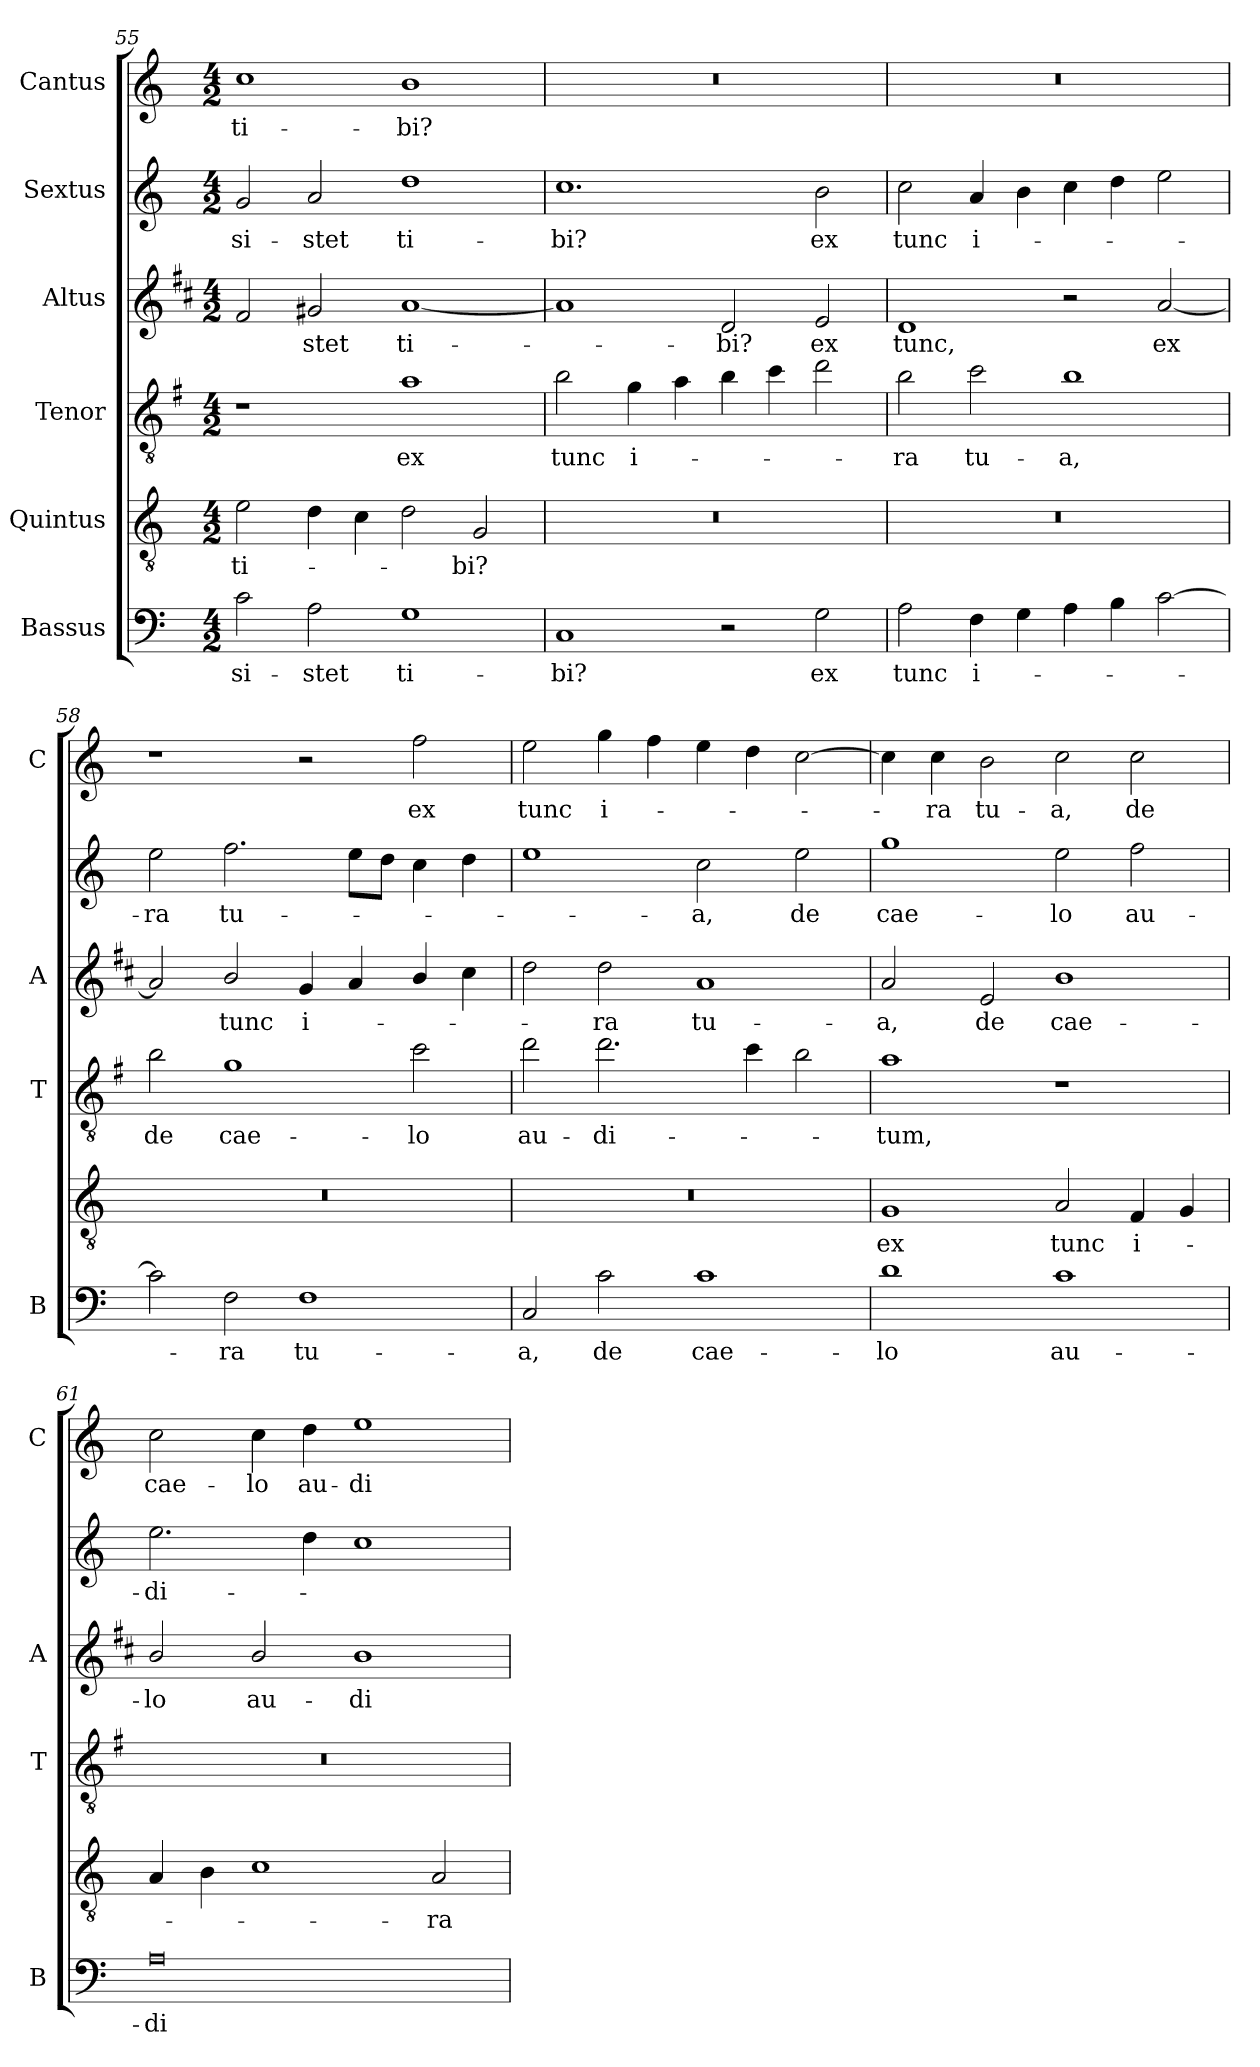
**kern	**text	**kern	**text	**kern	**text	**kern	**text	**kern	**text	**kern	**text
*part6	*part6	*part5	*part5	*part4	*part4	*part3	*part3	*part2	*part2	*part1	*part1
*staff6	*staff6	*staff5	*staff5	*staff4	*staff4	*staff3	*staff3	*staff2	*staff2	*staff1	*staff1
*I"Bassus	*	*I"Quintus	*	*I"Tenor	*	*I"Altus	*	*I"Sextus	*	*I"Cantus	*
*I'B	*	*	*	*I'T	*	*I'A	*	*	*	*I'C	*
*clefF4	*	*clefGv2	*	*clefGv2	*	*clefG2	*	*clefG2	*	*clefG2	*
*	*	*	*	*ITrd4c7	*	*ITrd1c2	*	*	*	*	*
*k[]	*	*k[]	*	*k[]	*	*k[]	*	*k[]	*	*k[]	*
*C:	*	*C:	*	*C:	*	*C:	*	*C:	*	*C:	*
*M4/2	*	*M4/2	*	*M4/2	*	*M4/2	*	*M4/2	*	*M4/2	*
=55	=55	=55	=55	=55	=55	=55	=55	=55	=55	=55	=55
!	!LO:LY:b	!	!LO:LY:b	!	!	!	!	!	!LO:LY:b	!	!LO:LY:b
2c\	-si-	2e\	ti-	1r	.	2e/	.	2g/	-si-	1cc	ti-
!	!LO:LY:b	!	!	!	!	!	!LO:LY:b	!	!LO:LY:b	!	!
2A\	-stet	4d\	.	.	.	2f#X/	-stet	2a/	-stet	.	.
.	.	4c\	.	.	.	.	.	.	.	.	.
!	!LO:LY:b	!	!	!	!LO:LY:b	!	!LO:LY:b	!	!LO:LY:b	!	!LO:LY:b
1G	ti-	2d\	.	1d	ex	[1g	ti-	1dd	ti-	1b	-bi?
!	!	!	!LO:LY:b	!	!	!	!	!	!	!	!
.	.	2G/	-bi?	.	.	.	.	.	.	.	.
=56	=56	=56	=56	=56	=56	=56	=56	=56	=56	=56	=56
!	!LO:LY:b	!	!	!	!LO:LY:b	!	!	!	!LO:LY:b	!	!
1C	-bi?	0r	.	2e\	tunc	1g]	.	1.cc	-bi?	0r	.
!	!	!	!	!	!LO:LY:b	!	!	!	!	!	!
.	.	.	.	4c\	i-	.	.	.	.	.	.
.	.	.	.	4d\	.	.	.	.	.	.	.
!	!	!	!	!	!	!	!LO:LY:b	!	!	!	!
2r	.	.	.	4e\	.	2c/	-bi?	.	.	.	.
.	.	.	.	4f\	.	.	.	.	.	.	.
!	!LO:LY:b	!	!	!	!	!	!LO:LY:b	!	!LO:LY:b	!	!
2G\	ex	.	.	2g\	.	2d/	ex	2b\	ex	.	.
=57	=57	=57	=57	=57	=57	=57	=57	=57	=57	=57	=57
!	!LO:LY:b	!	!	!	!LO:LY:b	!	!LO:LY:b	!	!LO:LY:b	!	!
2A\	tunc	0r	.	2e\	-ra	1c	tunc,	2cc\	tunc	0r	.
!	!LO:LY:b	!	!	!	!LO:LY:b	!	!	!	!LO:LY:b	!	!
4F\	i-	.	.	2f\	tu-	.	.	4a/	i-	.	.
4G\	.	.	.	.	.	.	.	4b\	.	.	.
!	!	!	!	!	!LO:LY:b	!	!	!	!	!	!
4A\	.	.	.	1e	-a,	2r	.	4cc\	.	.	.
4B\	.	.	.	.	.	.	.	4dd\	.	.	.
!	!	!	!	!	!	!	!LO:LY:b	!	!	!	!
[2c\	.	.	.	.	.	[2g/	ex	2ee\	.	.	.
=58	=58	=58	=58	=58	=58	=58	=58	=58	=58	=58	=58
!	!	!	!	!	!LO:LY:b	!	!	!	!LO:LY:b	!	!
2c\]	.	0r	.	2e\	de	2g/]	.	2ee\	-ra	1r	.
!	!LO:LY:b	!	!	!	!LO:LY:b	!	!LO:LY:b	!	!LO:LY:b	!	!
2F\	-ra	.	.	1c	cae-	2a/	tunc	2.ff\	tu-	.	.
!	!LO:LY:b	!	!	!	!	!	!LO:LY:b	!	!	!	!
1F	tu-	.	.	.	.	4f/	i-	.	.	2r	.
.	.	.	.	.	.	4g/	.	8ee\L	.	.	.
.	.	.	.	.	.	.	.	8dd\J	.	.	.
!	!	!	!	!	!LO:LY:b	!	!	!	!	!	!LO:LY:b
.	.	.	.	2f\	-lo	4a/	.	4cc\	.	2ff\	ex
.	.	.	.	.	.	4b\	.	4dd\	.	.	.
=59	=59	=59	=59	=59	=59	=59	=59	=59	=59	=59	=59
!	!LO:LY:b	!	!	!	!LO:LY:b	!	!	!	!	!	!LO:LY:b
2C/	-a,	0r	.	2g\	au-	2cc\	.	1ee	.	2ee\	tunc
!	!LO:LY:b	!	!	!	!LO:LY:b	!	!LO:LY:b	!	!	!	!LO:LY:b
2c\	de	.	.	2.g\	-di-	2cc\	-ra	.	.	4gg\	i-
.	.	.	.	.	.	.	.	.	.	4ff\	.
!	!LO:LY:b	!	!	!	!	!	!LO:LY:b	!	!LO:LY:b	!	!
1c	cae-	.	.	.	.	1g	tu-	2cc\	-a,	4ee\	.
.	.	.	.	4f\	.	.	.	.	.	4dd\	.
!	!	!	!	!	!	!	!	!	!LO:LY:b	!	!
.	.	.	.	2e\	.	.	.	2ee\	de	[2cc\	.
!!LO:LB:g=z
=60	=60	=60	=60	=60	=60	=60	=60	=60	=60	=60	=60
!	!LO:LY:b	!	!LO:LY:b	!	!LO:LY:b	!	!LO:LY:b	!	!LO:LY:b	!	!
1d	-lo	1G	ex	1d	-tum,	2g/	-a,	1gg	cae-	4cc\]	.
!	!	!	!	!	!	!	!	!	!	!	!LO:LY:b
.	.	.	.	.	.	.	.	.	.	4cc\	-ra
!	!	!	!	!	!	!	!LO:LY:b	!	!	!	!LO:LY:b
.	.	.	.	.	.	2d/	de	.	.	2b\	tu-
!	!LO:LY:b	!	!LO:LY:b	!	!	!	!LO:LY:b	!	!LO:LY:b	!	!LO:LY:b
1c	au-	2A/	tunc	1r	.	1a	cae-	2ee\	-lo	2cc\	-a,
!	!	!	!LO:LY:b	!	!	!	!	!	!LO:LY:b	!	!LO:LY:b
.	.	4F/	i-	.	.	.	.	2ff\	au-	2cc\	de
.	.	4G/	.	.	.	.	.	.	.	.	.
=61	=61	=61	=61	=61	=61	=61	=61	=61	=61	=61	=61
!	!LO:LY:b	!	!	!	!	!	!LO:LY:b	!	!LO:LY:b	!	!LO:LY:b
0A	-di-	4A/	.	0r	.	2a/	-lo	2.ee\	-di-	2cc\	cae-
.	.	4B\	.	.	.	.	.	.	.	.	.
!	!	!	!	!	!	!	!LO:LY:b	!	!	!	!LO:LY:b
.	.	1c	.	.	.	2a/	au-	.	.	4cc\	-lo
!	!	!	!	!	!	!	!	!	!	!	!LO:LY:b
.	.	.	.	.	.	.	.	4dd\	.	4dd\	au-
!	!	!	!	!	!	!	!LO:LY:b	!	!	!	!LO:LY:b
.	.	.	.	.	.	1a	-di-	1cc	.	1ee	-di-
!	!	!	!LO:LY:b	!	!	!	!	!	!	!	!
.	.	2A/	-ra	.	.	.	.	.	.	.	.
=	=	=	=	=	=	=	=	=	=	=	=
*-	*-	*-	*-	*-	*-	*-	*-	*-	*-	*-	*-
